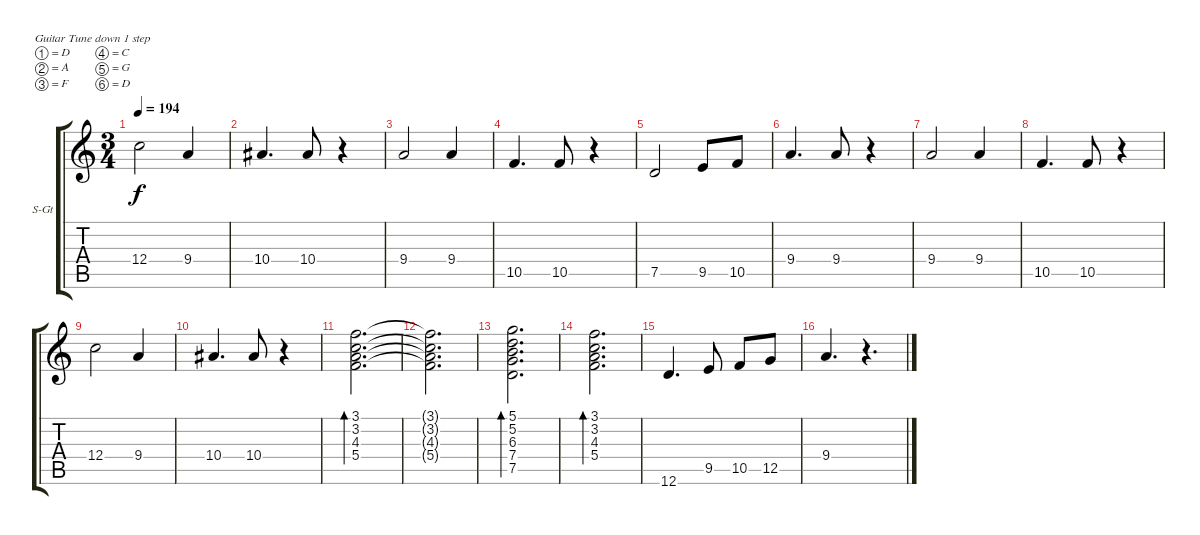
\defaultSystemsLayout 4
\bracketExtendMode groupsimilarinstruments
\firstSystemTrackNameOrientation horizontal
\otherSystemsTrackNameOrientation horizontal
\track ("Guitar 2" "S-Gt") {instrument acousticguitarsteel}
\staff {score tabs}
\tuning (D4 A3 F3 C3 G2 D2)
\ts (3 4)
\tempo 194
\clef g2
\ks c
12.4.2{dy f} 9.4.4 |
10.4.4{d} 10.4.8 r.4 |
9.4.2 9.4.4 |
10.5.4{d} 10.5.8 r.4 |
7.5.2 9.5.8 10.5.8 |
9.4.4{d} 9.4.8 r.4 |
9.4.2 9.4.4 |
10.5.4{d} 10.5.8 r.4 |
12.4.2 9.4.4 |
10.4.4{d} 10.4.8 r.4 |
(5.4 4.3 3.2 3.1).2{d bd 219} |
(3.1{t} 3.2{t} 4.3{t} 5.4{t}).2{d} |
(7.5 7.4 6.3 5.2 5.1).2{d bd 216} |
(5.4 4.3 3.2 3.1).2{d bd 216} |
12.6.4{d} 9.5.8 10.5.8 12.5.8 |
9.4.4{d} r.4{d}
